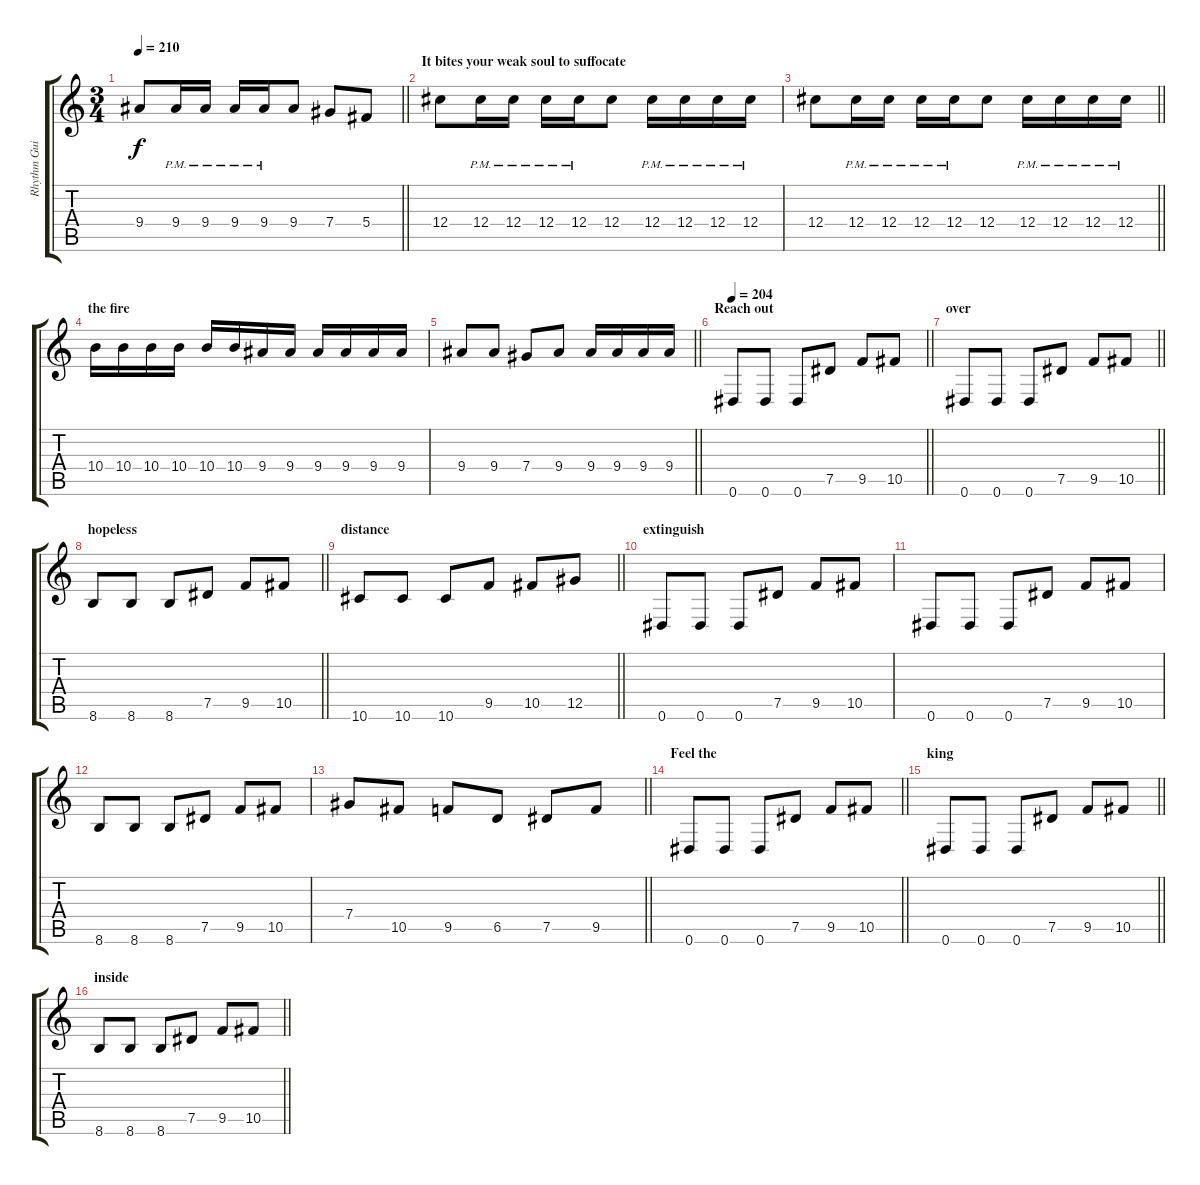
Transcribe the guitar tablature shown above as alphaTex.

\track ("Rhythm Guitar" "Rhythm Gui") {instrument overdrivenguitar}
\staff {score tabs}
\tuning (Eb4 Bb3 Gb3 Db3 Ab2 Eb2) {hide}
\ts (3 4)
\tempo 210
\clef g2
\barLineRight lightlight
\ks c
9.4.8{dy f} 9.4{pm}.16 9.4{pm}.16 9.4{pm}.16 9.4{pm}.16 9.4.8 7.4.8 5.4.8 |
\section ("" "It bites your weak soul to suffocate ")
12.4.8 12.4{pm}.16 12.4{pm}.16 12.4{pm}.16 12.4{pm}.16 12.4.8 12.4{pm}.16 12.4{pm}.16 12.4{pm}.16 12.4{pm}.16 |
\barLineRight lightlight
12.4.8 12.4{pm}.16 12.4{pm}.16 12.4{pm}.16 12.4{pm}.16 12.4.8 12.4{pm}.16 12.4{pm}.16 12.4{pm}.16 12.4{pm}.16 |
\section ("" "the fire")
10.4.16 10.4.16 10.4.16 10.4.16 10.4.16 10.4.16 9.4.16 9.4.16 9.4.16 9.4.16 9.4.16 9.4.16 |
\barLineRight lightlight
9.4.8 9.4.8 7.4.8 9.4.8 9.4.16 9.4.16 9.4.16 9.4.16 |
\section ("" "Reach out ")
\tempo 204
\barLineRight lightlight
0.6.8 0.6.8 0.6.8 7.5.8 9.5.8 10.5.8 |
\section ("" "over ")
\barLineRight lightlight
0.6.8 0.6.8 0.6.8 7.5.8 9.5.8 10.5.8 |
\section ("" "hopeless ")
\barLineRight lightlight
8.6.8 8.6.8 8.6.8 7.5.8 9.5.8 10.5.8 |
\section ("" "distance ")
\barLineRight lightlight
10.6.8 10.6.8 10.6.8 9.5.8 10.5.8 12.5.8 |
\section ("" "extinguish")
0.6.8 0.6.8 0.6.8 7.5.8 9.5.8 10.5.8 |
0.6.8 0.6.8 0.6.8 7.5.8 9.5.8 10.5.8 |
8.6.8 8.6.8 8.6.8 7.5.8 9.5.8 10.5.8 |
\barLineRight lightlight
7.4.8 10.5.8 9.5.8 6.5.8 7.5.8 9.5.8 |
\section ("" "Feel the")
\barLineRight lightlight
0.6.8 0.6.8 0.6.8 7.5.8 9.5.8 10.5.8 |
\section ("" "king ")
\barLineRight lightlight
0.6.8 0.6.8 0.6.8 7.5.8 9.5.8 10.5.8 |
\section ("" "inside ")
\barLineRight lightlight
8.6.8 8.6.8 8.6.8 7.5.8 9.5.8 10.5.8
